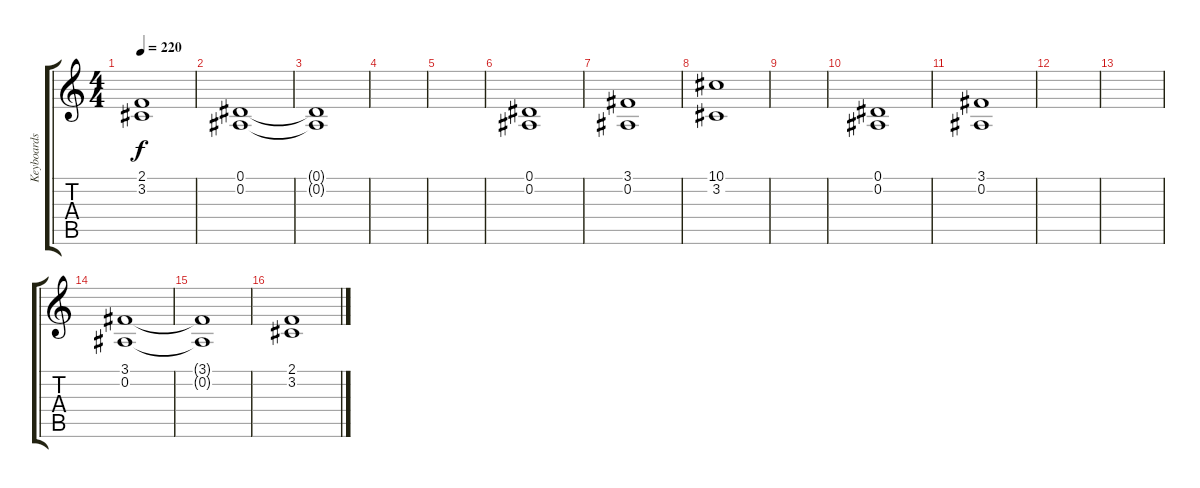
\track ("Keyboards 2" "Keyboards ") {instrument stringensemble1}
\staff {score tabs}
\tuning (Eb4 Bb3 Gb3 Db3 Ab2 Eb2) {hide}
\ts (4 4)
\tempo 220
\clef g2
\ks c
(2.1{t} 3.2{t}).1{dy f} |
(0.1 0.2).1 |
(0.1{t} 0.2{t}).1 |
|
|
(0.1 0.2).1 |
(3.1 0.2).1 |
(10.1 3.2).1 |
|
(0.1 0.2).1 |
(3.1 0.2).1 |
|
|
(3.1 0.2).1 |
(3.1{t} 0.2{t}).1 |
(2.1 3.2).1
